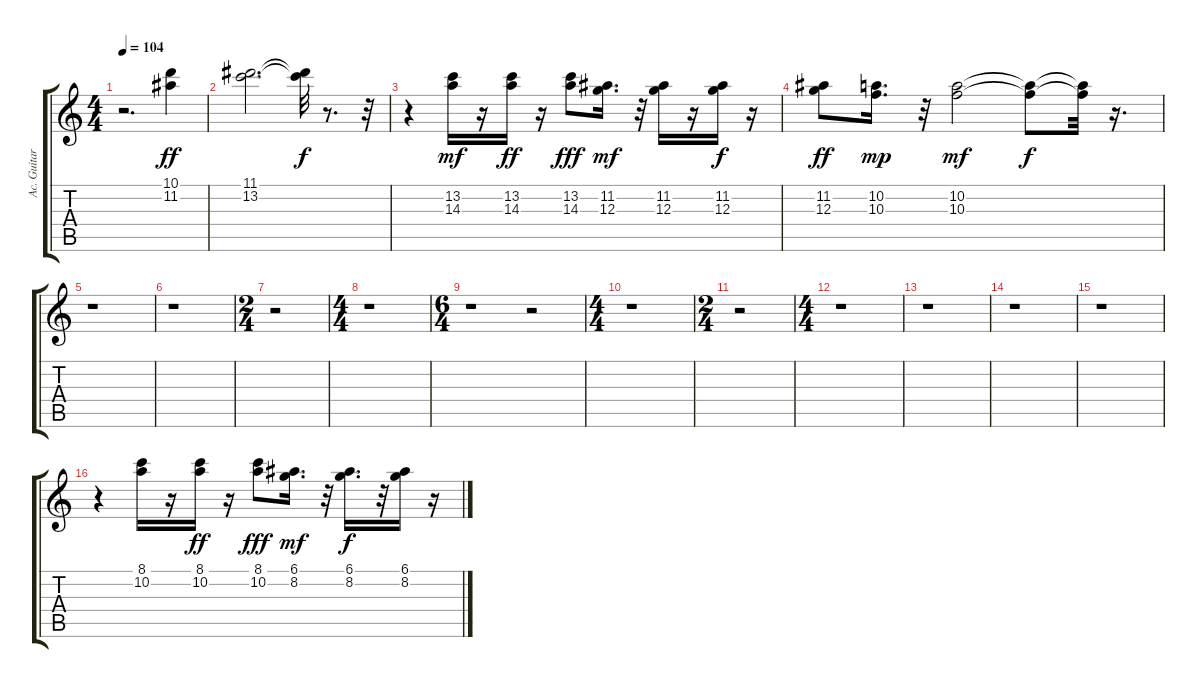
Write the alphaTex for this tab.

\track ("Ac. Guitar" "Ac. Guitar") {instrument acousticguitarsteel}
\staff {score tabs}
\tuning (E4 B3 G3 D3 A2 E2) {hide}
\ts (4 4)
\tempo 104
\clef g2
\ks c
r.2{d dy mf} (10.1 11.2).4{dy ff} |
(11.1 13.2).2{d} (11.1{t} 13.2{t}).32{dy f} r.8{d} r.32 |
r.4 (13.2 14.3).16{dy mf} r.16 (13.2 14.3).16{dy ff} r.16 (13.2 14.3).8{dy fff} (11.2 12.3).16{d dy mf} r.32 (11.2 12.3).16 r.16 (11.2 12.3).16{dy f} r.16 |
(11.2 12.3).8{dy ff} (10.2 10.3).16{d dy mp} r.32 (10.2 10.3).2{dy mf} (10.2{t} 10.3{t}).8{dy f} (10.2{t} 10.3{t}).32 r.16{d} |
r.1 |
r.1 |
\ts (2 4)
r.2 |
\ts (4 4)
r.1 |
\ts (6 4)
r.1 r.2 |
\ts (4 4)
r.1 |
\ts (2 4)
r.2 |
\ts (4 4)
r.1 |
r.1 |
r.1 |
r.1 |
r.4 (8.1 10.2).16 r.16 (8.1 10.2).16{dy ff} r.16 (8.1 10.2).8{dy fff} (6.1 8.2).16{d dy mf} r.32 (6.1 8.2).16{d dy f} r.32 (6.1 8.2).16 r.16
